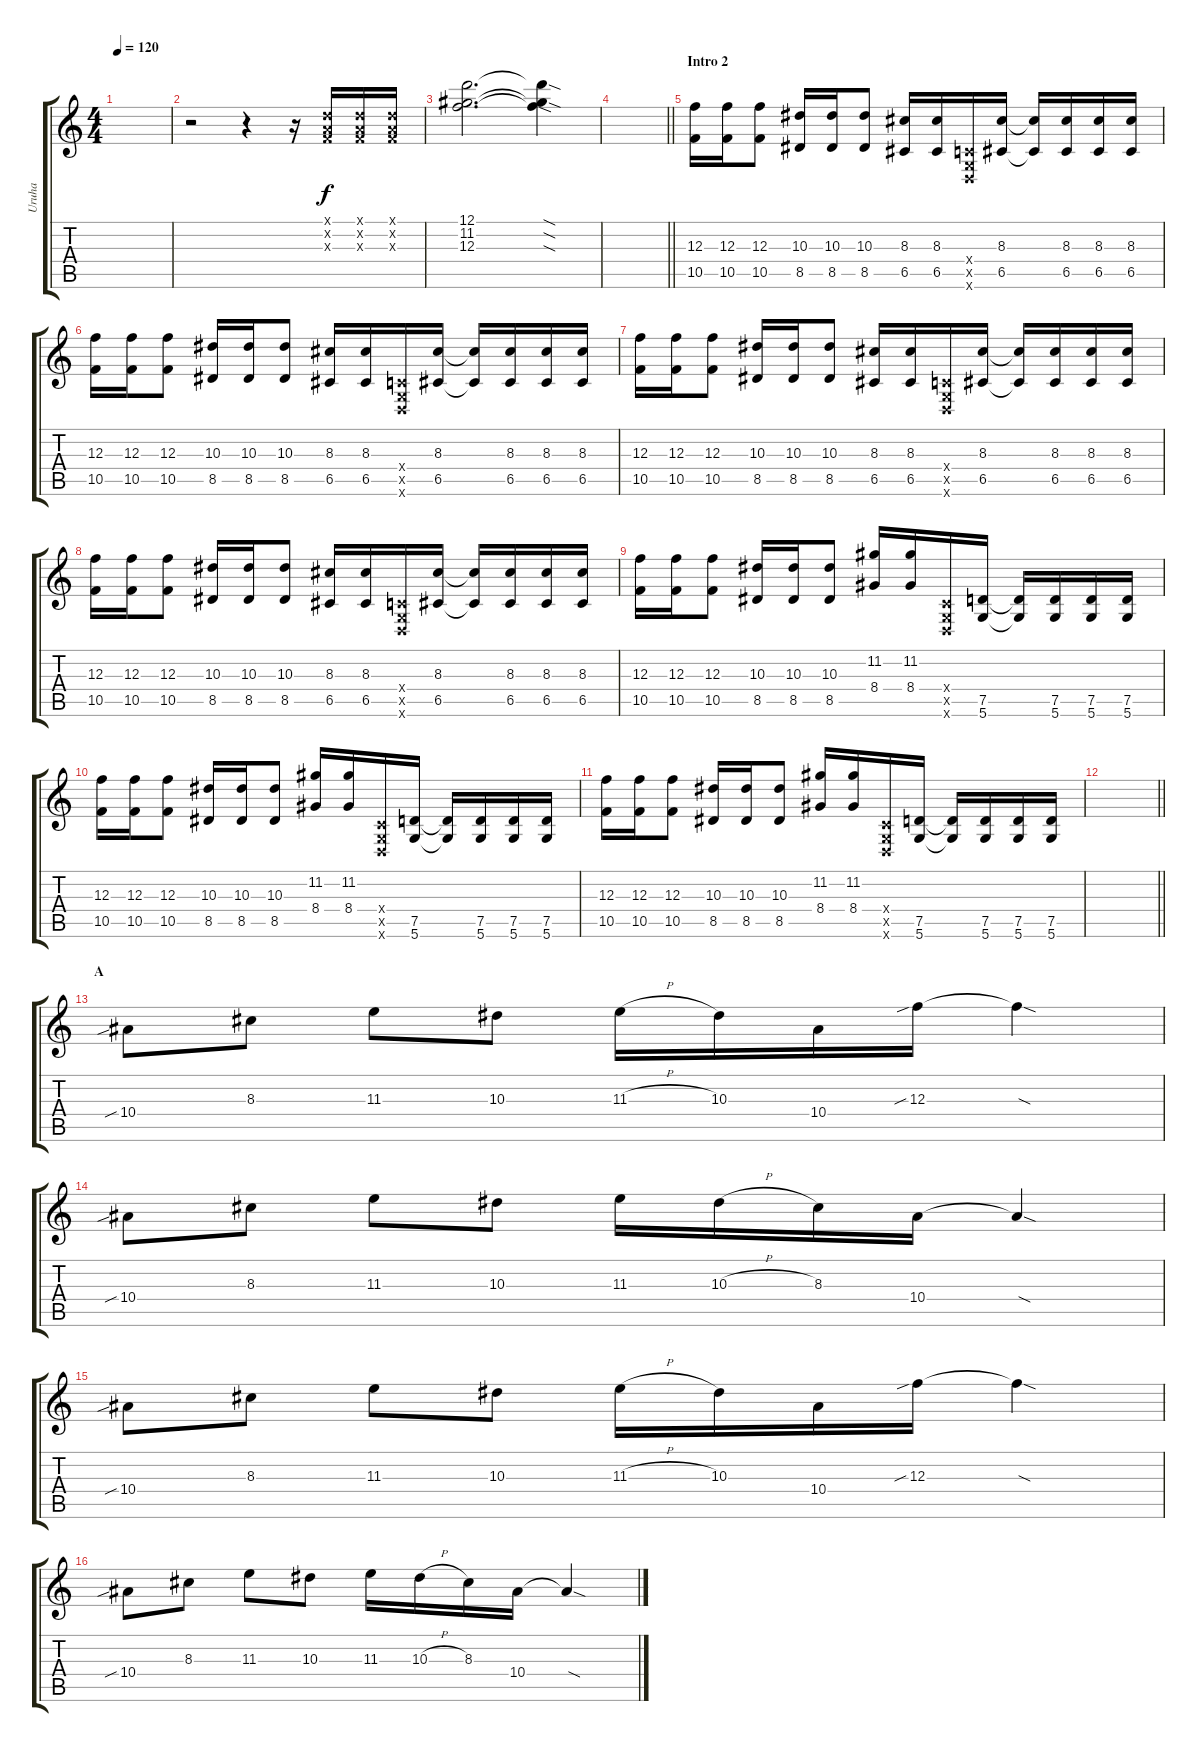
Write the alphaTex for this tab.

\track ("Uruha" "Uruha") {instrument distortionguitar}
\staff {score tabs}
\tuning (D4 A3 F3 C3 G2 D2) {hide}
\ts (4 4)
\tempo 120
\clef g2
\ks c
|
r.2 r.4 r.16 (0.1{x} 0.2{x} 0.3{x}).16 (0.1{x} 0.2{x} 0.3{x}).16 (0.1{x} 0.2{x} 0.3{x}).16 |
(12.1 11.2 12.3).2{d} (12.1{sod t} 11.2{sod t} 12.3{sod t}).4 |
\barLineRight lightlight
|
\section ("" "Intro 2")
(12.3 10.5).16{volume 13 instrument distortionguitar} (12.3 10.5).16 (12.3 10.5).8 (10.3 8.5).16 (10.3 8.5).16 (10.3 8.5).8 (8.3 6.5).16 (8.3 6.5).16 (0.4{x} 0.5{x} 0.6{x}).16 (8.3 6.5).16 (8.3{t} 6.5{t}).16 (8.3 6.5).16 (8.3 6.5).16 (8.3 6.5).16 |
(12.3 10.5).16 (12.3 10.5).16 (12.3 10.5).8 (10.3 8.5).16 (10.3 8.5).16 (10.3 8.5).8 (8.3 6.5).16 (8.3 6.5).16 (0.4{x} 0.5{x} 0.6{x}).16 (8.3 6.5).16 (8.3{t} 6.5{t}).16 (8.3 6.5).16 (8.3 6.5).16 (8.3 6.5).16 |
(12.3 10.5).16 (12.3 10.5).16 (12.3 10.5).8 (10.3 8.5).16 (10.3 8.5).16 (10.3 8.5).8 (8.3 6.5).16 (8.3 6.5).16 (0.4{x} 0.5{x} 0.6{x}).16 (8.3 6.5).16 (8.3{t} 6.5{t}).16 (8.3 6.5).16 (8.3 6.5).16 (8.3 6.5).16 |
(12.3 10.5).16 (12.3 10.5).16 (12.3 10.5).8 (10.3 8.5).16 (10.3 8.5).16 (10.3 8.5).8 (8.3 6.5).16 (8.3 6.5).16 (0.4{x} 0.5{x} 0.6{x}).16 (8.3 6.5).16 (8.3{t} 6.5{t}).16 (8.3 6.5).16 (8.3 6.5).16 (8.3 6.5).16 |
(12.3 10.5).16 (12.3 10.5).16 (12.3 10.5).8 (10.3 8.5).16 (10.3 8.5).16 (10.3 8.5).8 (11.2 8.4).16 (11.2 8.4).16 (0.4{x} 0.5{x} 0.6{x}).16 (7.5 5.6).16 (7.5{t} 5.6{t}).16 (7.5 5.6).16 (7.5 5.6).16 (7.5 5.6).16 |
(12.3 10.5).16 (12.3 10.5).16 (12.3 10.5).8 (10.3 8.5).16 (10.3 8.5).16 (10.3 8.5).8 (11.2 8.4).16 (11.2 8.4).16 (0.4{x} 0.5{x} 0.6{x}).16 (7.5 5.6).16 (7.5{t} 5.6{t}).16 (7.5 5.6).16 (7.5 5.6).16 (7.5 5.6).16 |
(12.3 10.5).16 (12.3 10.5).16 (12.3 10.5).8 (10.3 8.5).16 (10.3 8.5).16 (10.3 8.5).8 (11.2 8.4).16 (11.2 8.4).16 (0.4{x} 0.5{x} 0.6{x}).16 (7.5 5.6).16 (7.5{t} 5.6{t}).16 (7.5 5.6).16 (7.5 5.6).16 (7.5 5.6).16 |
\barLineRight lightlight
|
\section ("" "A")
10.4{sib}.8 8.3.8 11.3.8 10.3.8 11.3{h}.16 10.3.16 10.4.16 12.3{sib}.16 12.3{sod t}.4 |
10.4{sib}.8 8.3.8 11.3.8 10.3.8 11.3.16 10.3{h}.16 8.3.16 10.4.16 10.4{sod t}.4 |
10.4{sib}.8 8.3.8 11.3.8 10.3.8 11.3{h}.16 10.3.16 10.4.16 12.3{sib}.16 12.3{sod t}.4 |
10.4{sib}.8 8.3.8 11.3.8 10.3.8 11.3.16 10.3{h}.16 8.3.16 10.4.16 10.4{sod t}.4
